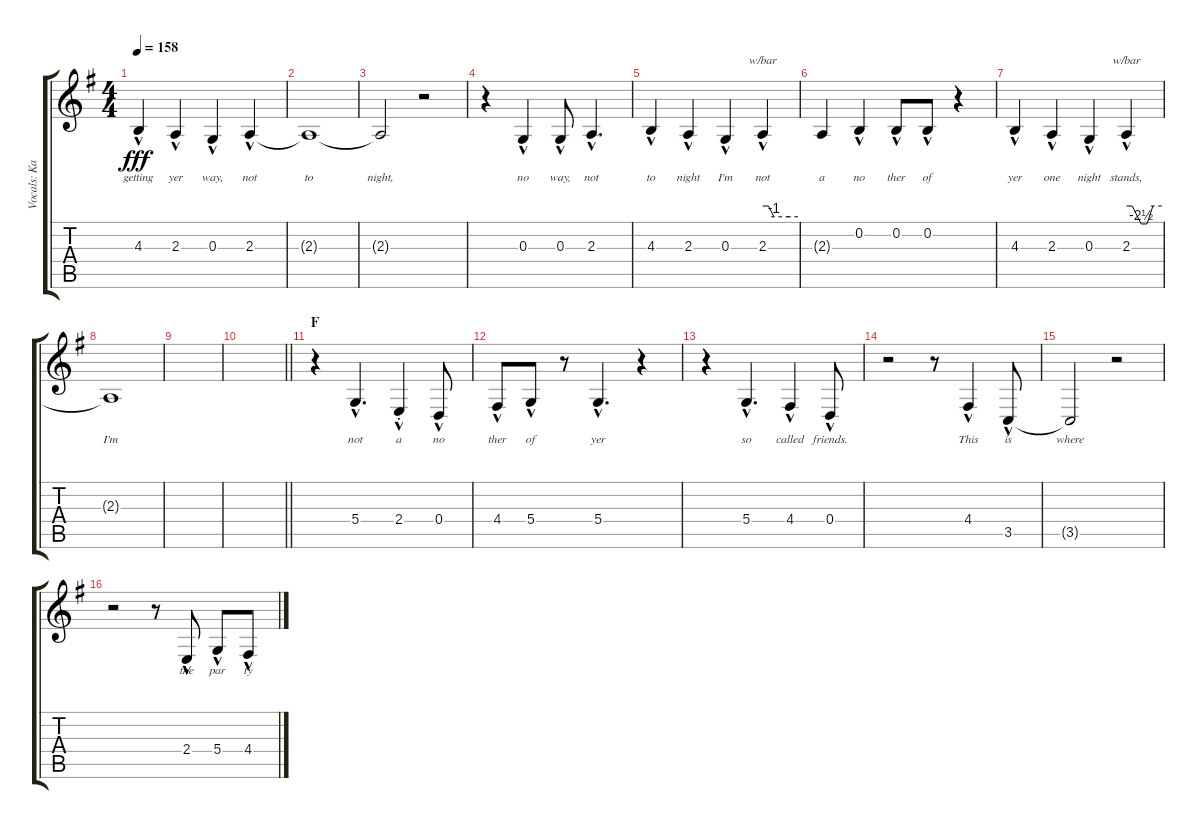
\track ("Vocals: Kal" "Vocals: Ka") {instrument lead2sawtooth}
\staff {score tabs}
\tuning (E4 B3 G3 D3 A2 E2) {hide}
\ts (4 4)
\tempo 158
\clef g2
\ks g
4.3{hac}.4{lyrics (0 "getting") lyrics (1 "") lyrics (2 "") lyrics (3 "") lyrics (4 "") dy fff} 2.3{hac}.4{lyrics (0 "yer") lyrics (1 "") lyrics (2 "") lyrics (3 "") lyrics (4 "")} 0.3{hac}.4{lyrics (0 "way,") lyrics (1 "") lyrics (2 "") lyrics (3 "") lyrics (4 "")} 2.3{hac}.4{lyrics (0 "not") lyrics (1 "") lyrics (2 "") lyrics (3 "") lyrics (4 "")} |
2.3{t}.1{lyrics (0 "to") lyrics (1 "") lyrics (2 "") lyrics (3 "") lyrics (4 "")} |
2.3{t}.2{lyrics (0 "night,") lyrics (1 "") lyrics (2 "") lyrics (3 "") lyrics (4 "")} r.2 |
r.4 0.3{hac}.4{lyrics (0 "no") lyrics (1 "") lyrics (2 "") lyrics (3 "") lyrics (4 "")} 0.3{hac}.8{lyrics (0 "way,") lyrics (1 "") lyrics (2 "") lyrics (3 "") lyrics (4 "")} 2.3{hac}.4{d lyrics (0 "not") lyrics (1 "") lyrics (2 "") lyrics (3 "") lyrics (4 "")} |
4.3{hac}.4{lyrics (0 "to") lyrics (1 "") lyrics (2 "") lyrics (3 "") lyrics (4 "")} 2.3{hac}.4{lyrics (0 "night") lyrics (1 "") lyrics (2 "") lyrics (3 "") lyrics (4 "")} 0.3{hac}.4{lyrics (0 "I'm") lyrics (1 "") lyrics (2 "") lyrics (3 "") lyrics (4 "")} 2.3{hac}.4{tbe (custom default 0 0 10 0 19 -4 45 -4 60 -4) lyrics (0 "not") lyrics (1 "") lyrics (2 "") lyrics (3 "") lyrics (4 "")} |
2.3{t}.4{lyrics (0 "a") lyrics (1 "") lyrics (2 "") lyrics (3 "") lyrics (4 "")} 0.2{hac}.4{lyrics (0 "no") lyrics (1 "") lyrics (2 "") lyrics (3 "") lyrics (4 "")} 0.2{hac}.8{lyrics (0 "ther") lyrics (1 "") lyrics (2 "") lyrics (3 "") lyrics (4 "")} 0.2{hac}.8{lyrics (0 "of") lyrics (1 "") lyrics (2 "") lyrics (3 "") lyrics (4 "")} r.4 |
4.3{hac}.4{lyrics (0 "yer") lyrics (1 "") lyrics (2 "") lyrics (3 "") lyrics (4 "")} 2.3{hac}.4{lyrics (0 "one") lyrics (1 "") lyrics (2 "") lyrics (3 "") lyrics (4 "")} 0.3{hac}.4{lyrics (0 "night") lyrics (1 "") lyrics (2 "") lyrics (3 "") lyrics (4 "")} 2.3{hac}.4{tbe (custom default 0 0 10 0 25 -10 35 -10 45 0 60 0) lyrics (0 "stands,") lyrics (1 "") lyrics (2 "") lyrics (3 "") lyrics (4 "")} |
2.3{t}.1{lyrics (0 "I'm") lyrics (1 "") lyrics (2 "") lyrics (3 "") lyrics (4 "")} |
|
\barLineRight lightlight
|
\section ("" "F")
r.4 5.4{hac}.4{d lyrics (0 "not") lyrics (1 "") lyrics (2 "") lyrics (3 "") lyrics (4 "")} 2.4{hac st}.4{lyrics (0 "a") lyrics (1 "") lyrics (2 "") lyrics (3 "") lyrics (4 "")} 0.4{hac}.8{lyrics (0 "no") lyrics (1 "") lyrics (2 "") lyrics (3 "") lyrics (4 "")} |
4.4{hac}.8{lyrics (0 "ther") lyrics (1 "") lyrics (2 "") lyrics (3 "") lyrics (4 "")} 5.4{hac}.8{lyrics (0 "of") lyrics (1 "") lyrics (2 "") lyrics (3 "") lyrics (4 "")} r.8 5.4{hac}.4{d lyrics (0 "yer") lyrics (1 "") lyrics (2 "") lyrics (3 "") lyrics (4 "")} r.4 |
r.4 5.4{hac}.4{d lyrics (0 "so") lyrics (1 "") lyrics (2 "") lyrics (3 "") lyrics (4 "")} 4.4{hac}.4{lyrics (0 "called") lyrics (1 "") lyrics (2 "") lyrics (3 "") lyrics (4 "")} 0.4{hac}.8{lyrics (0 "friends.") lyrics (1 "") lyrics (2 "") lyrics (3 "") lyrics (4 "")} |
r.2 r.8 4.4{hac}.4{lyrics (0 "This") lyrics (1 "") lyrics (2 "") lyrics (3 "") lyrics (4 "")} 3.5{hac}.8{lyrics (0 "is") lyrics (1 "") lyrics (2 "") lyrics (3 "") lyrics (4 "")} |
3.5{t}.2{lyrics (0 "where") lyrics (1 "") lyrics (2 "") lyrics (3 "") lyrics (4 "")} r.2 |
r.2 r.8 2.4{hac}.8{lyrics (0 "the") lyrics (1 "") lyrics (2 "") lyrics (3 "") lyrics (4 "")} 5.4{hac}.8{lyrics (0 "par") lyrics (1 "") lyrics (2 "") lyrics (3 "") lyrics (4 "")} 4.4{hac}.8{lyrics (0 "ty") lyrics (1 "") lyrics (2 "") lyrics (3 "") lyrics (4 "")}
